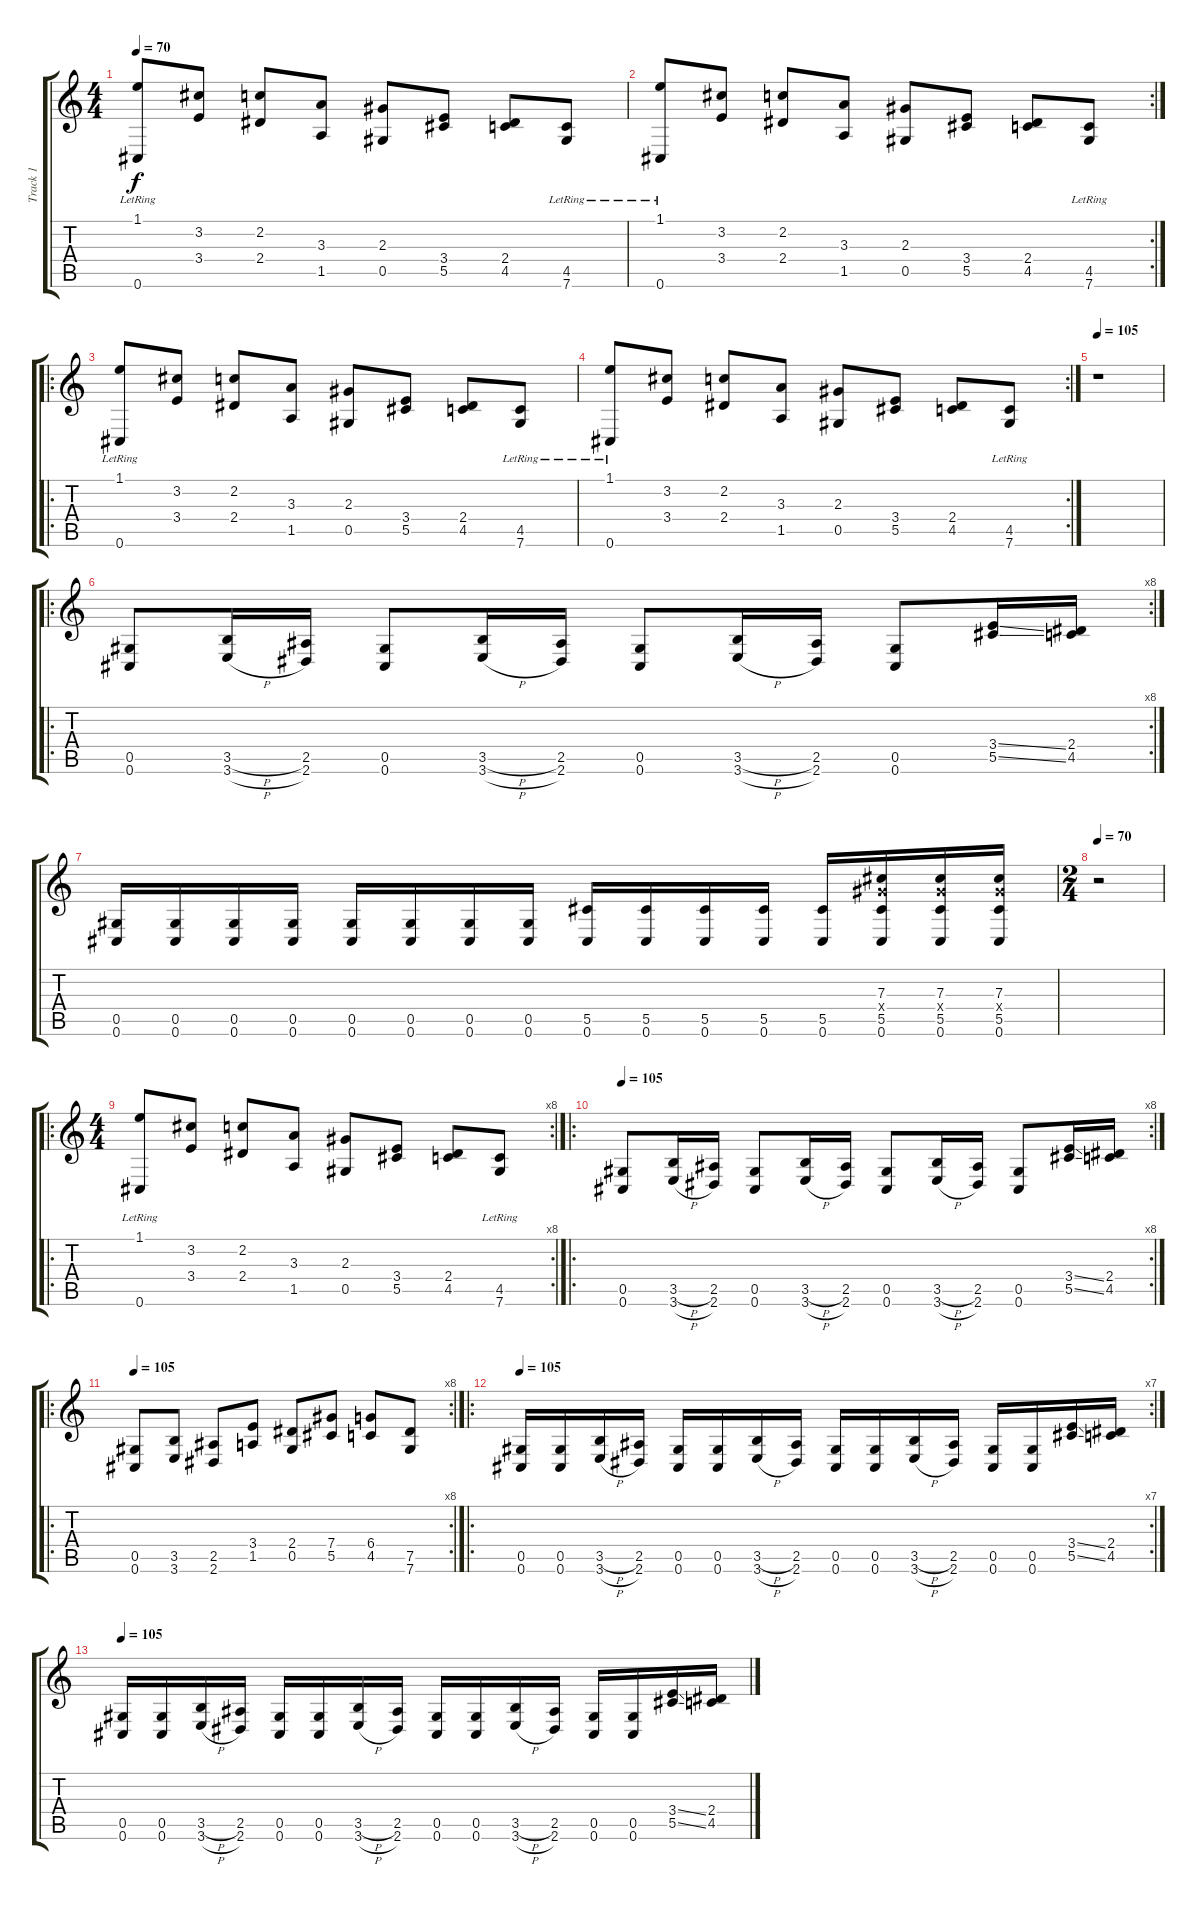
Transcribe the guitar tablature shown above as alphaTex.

\track ("Track 1" "Track 1") {instrument acousticguitarsteel}
\staff {score tabs}
\tuning (Eb4 Bb3 Gb3 Db3 Ab2 Db2) {hide}
\ts (4 4)
\tempo 70
\clef g2
\ks c
(1.1{lr} 0.6{lr}).8{dy f instrument acousticguitarsteel} (3.2 3.4).8 (2.2 2.4).8 (3.3 1.5).8 (2.3 0.5).8 (3.4 5.5).8 (2.4 4.5).8 (4.5{lr} 7.6{lr}).8 |
\rc 2
(1.1{lr} 0.6{lr}).8 (3.2 3.4).8 (2.2 2.4).8 (3.3 1.5).8 (2.3 0.5).8 (3.4 5.5).8 (2.4 4.5).8 (4.5{lr} 7.6{lr}).8 |
\ro
(1.1{lr} 0.6{lr}).8 (3.2 3.4).8 (2.2 2.4).8 (3.3 1.5).8 (2.3 0.5).8 (3.4 5.5).8 (2.4 4.5).8 (4.5{lr} 7.6{lr}).8 |
\rc 2
(1.1{lr} 0.6{lr}).8 (3.2 3.4).8 (2.2 2.4).8 (3.3 1.5).8 (2.3 0.5).8 (3.4 5.5).8 (2.4 4.5).8 (4.5{lr} 7.6{lr}).8 |
\tempo 105
r.1 |
\ro
\rc 8
(0.5 0.6).8{instrument distortionguitar} (3.5{h} 3.6{h}).16 (2.5 2.6).16 (0.5 0.6).8 (3.5{h} 3.6{h}).16 (2.5 2.6).16 (0.5 0.6).8 (3.5{h} 3.6{h}).16 (2.5 2.6).16 (0.5 0.6).8 (3.4{ss} 5.5{ss}).16 (2.4 4.5).16 |
(0.5 0.6).16 (0.5 0.6).16 (0.5 0.6).16 (0.5 0.6).16 (0.5 0.6).16 (0.5 0.6).16 (0.5 0.6).16 (0.5 0.6).16 (5.5 0.6).16 (5.5 0.6).16 (5.5 0.6).16 (5.5 0.6).16 (5.5 0.6).16 (7.3 7.4{x} 5.5 0.6).16 (7.3 7.4{x} 5.5 0.6).16 (7.3 7.4{x} 5.5 0.6).16 |
\ts (2 4)
\tempo 70
r.2 |
\ro
\rc 8
\ts (4 4)
(1.1{lr} 0.6{lr}).8{instrument acousticguitarsteel} (3.2 3.4).8 (2.2 2.4).8 (3.3 1.5).8 (2.3 0.5).8 (3.4 5.5).8 (2.4 4.5).8 (4.5{lr} 7.6{lr}).8 |
\ro
\rc 8
\tempo 105
(0.5 0.6).8{instrument distortionguitar} (3.5{h} 3.6{h}).16 (2.5 2.6).16 (0.5 0.6).8 (3.5{h} 3.6{h}).16 (2.5 2.6).16 (0.5 0.6).8 (3.5{h} 3.6{h}).16 (2.5 2.6).16 (0.5 0.6).8 (3.4{ss} 5.5{ss}).16 (2.4 4.5).16 |
\ro
\rc 8
\tempo 105
(0.5 0.6).8 (3.5 3.6).8 (2.5 2.6).8 (3.4 1.5).8 (2.4 0.5).8 (7.4 5.5).8 (6.4 4.5).8 (7.5 7.6).8 |
\ro
\rc 7
\tempo 105
(0.5 0.6).16 (0.5 0.6).16 (3.5{h} 3.6{h}).16 (2.5 2.6).16 (0.5 0.6).16 (0.5 0.6).16 (3.5{h} 3.6{h}).16 (2.5 2.6).16 (0.5 0.6).16 (0.5 0.6).16 (3.5{h} 3.6{h}).16 (2.5 2.6).16 (0.5 0.6).16 (0.5 0.6).16 (3.4{ss} 5.5{ss}).16 (2.4 4.5).16 |
\tempo 105
(0.5 0.6).16 (0.5 0.6).16 (3.5{h} 3.6{h}).16 (2.5 2.6).16 (0.5 0.6).16 (0.5 0.6).16 (3.5{h} 3.6{h}).16 (2.5 2.6).16 (0.5 0.6).16 (0.5 0.6).16 (3.5{h} 3.6{h}).16 (2.5 2.6).16 (0.5 0.6).16 (0.5 0.6).16 (3.4{ss} 5.5{ss}).16 (2.4 4.5).16
